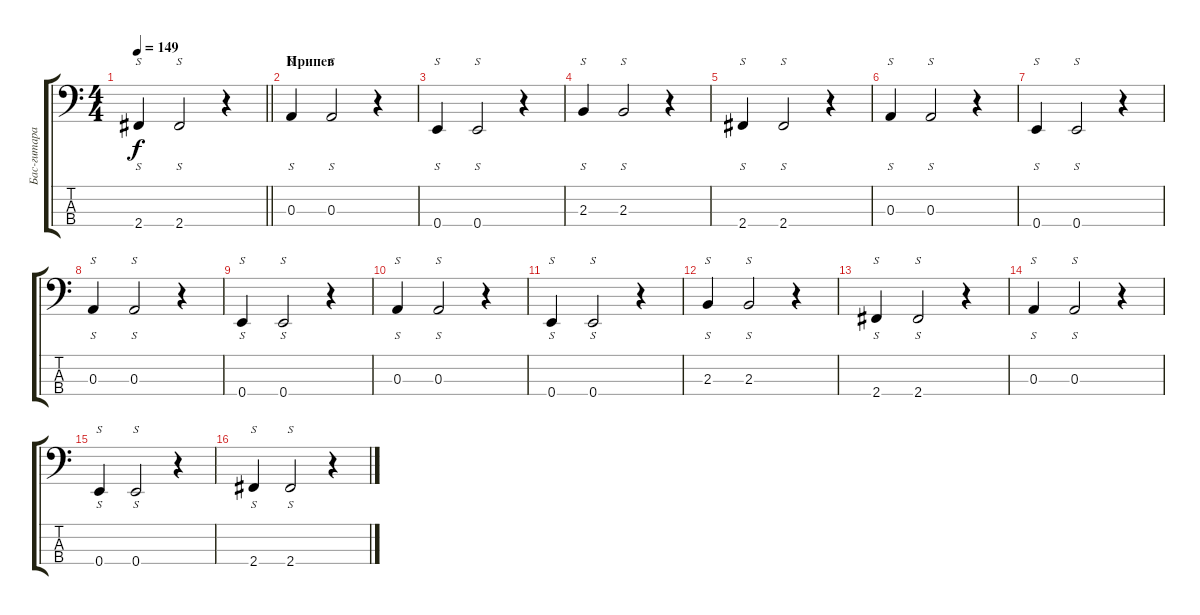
\track ("Бас-гитара" "Бас-гитара") {instrument electricbassfinger}
\staff {score tabs}
\tuning (G2 D2 A1 E1) {hide}
\ts (4 4)
\tempo 149
\clef f4
\barLineRight lightlight
\ks c
2.4.4{s dy f} 2.4.2{s} r.4 |
\section ("" "Припев")
0.3.4{s} 0.3.2{s} r.4 |
0.4.4{s} 0.4.2{s} r.4 |
2.3.4{s} 2.3.2{s} r.4 |
2.4.4{s} 2.4.2{s} r.4 |
0.3.4{s} 0.3.2{s} r.4 |
0.4.4{s} 0.4.2{s} r.4 |
0.3.4{s} 0.3.2{s} r.4 |
0.4.4{s} 0.4.2{s} r.4 |
0.3.4{s} 0.3.2{s} r.4 |
0.4.4{s} 0.4.2{s} r.4 |
2.3.4{s} 2.3.2{s} r.4 |
2.4.4{s} 2.4.2{s} r.4 |
0.3.4{s} 0.3.2{s} r.4 |
0.4.4{s} 0.4.2{s} r.4 |
2.4.4{s} 2.4.2{s} r.4
